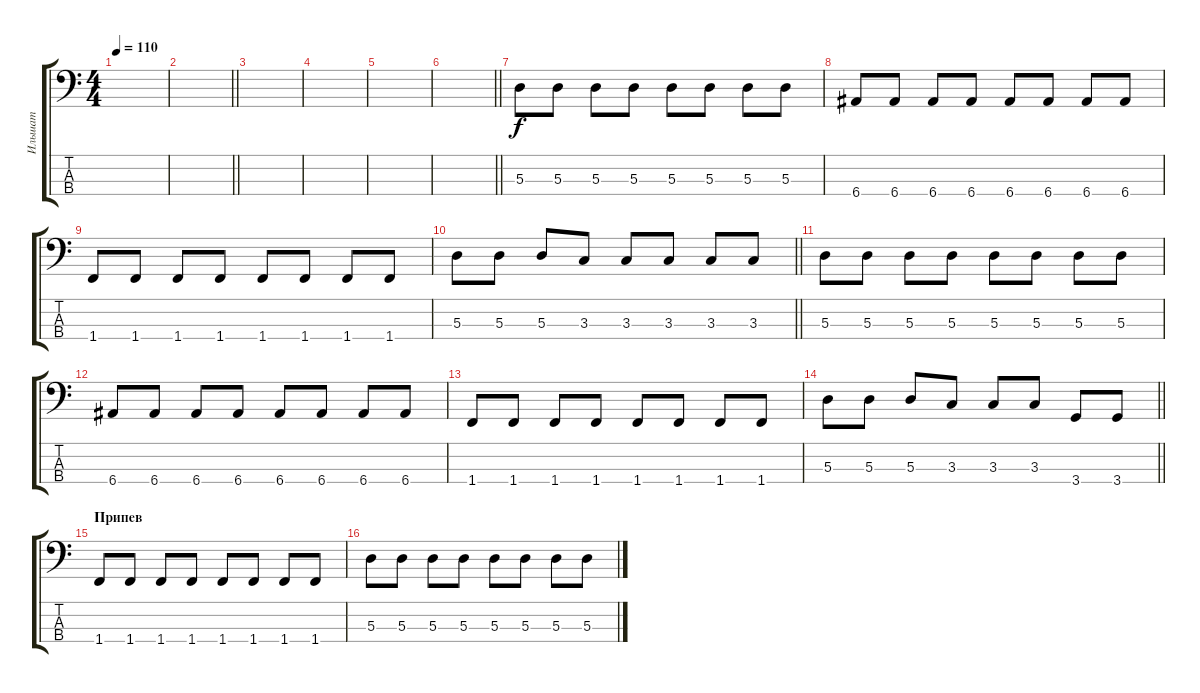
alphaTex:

\track ("Ильшат" "Ильшат") {instrument electricbassfinger}
\staff {score tabs}
\tuning (G2 D2 A1 E1) {hide}
\ts (4 4)
\tempo 110
\clef f4
\ks c
|
\barLineRight lightlight
|
|
|
|
\barLineRight lightlight
|
5.3.8{volume 5} 5.3.8 5.3.8 5.3.8 5.3.8 5.3.8 5.3.8 5.3.8 |
6.4.8 6.4.8 6.4.8 6.4.8 6.4.8 6.4.8 6.4.8 6.4.8 |
1.4.8 1.4.8 1.4.8 1.4.8 1.4.8 1.4.8 1.4.8 1.4.8 |
\barLineRight lightlight
5.3.8 5.3.8 5.3.8 3.3.8 3.3.8 3.3.8 3.3.8 3.3.8 |
5.3.8{volume 8} 5.3.8 5.3.8 5.3.8 5.3.8 5.3.8 5.3.8 5.3.8 |
6.4.8 6.4.8 6.4.8 6.4.8 6.4.8 6.4.8 6.4.8 6.4.8 |
1.4.8 1.4.8 1.4.8 1.4.8 1.4.8 1.4.8 1.4.8 1.4.8 |
\barLineRight lightlight
5.3.8 5.3.8 5.3.8 3.3.8 3.3.8 3.3.8 3.4.8 3.4.8 |
\section ("" "Припев")
1.4.8{volume 10} 1.4.8 1.4.8 1.4.8 1.4.8 1.4.8 1.4.8 1.4.8 |
5.3.8 5.3.8 5.3.8 5.3.8 5.3.8 5.3.8 5.3.8 5.3.8
